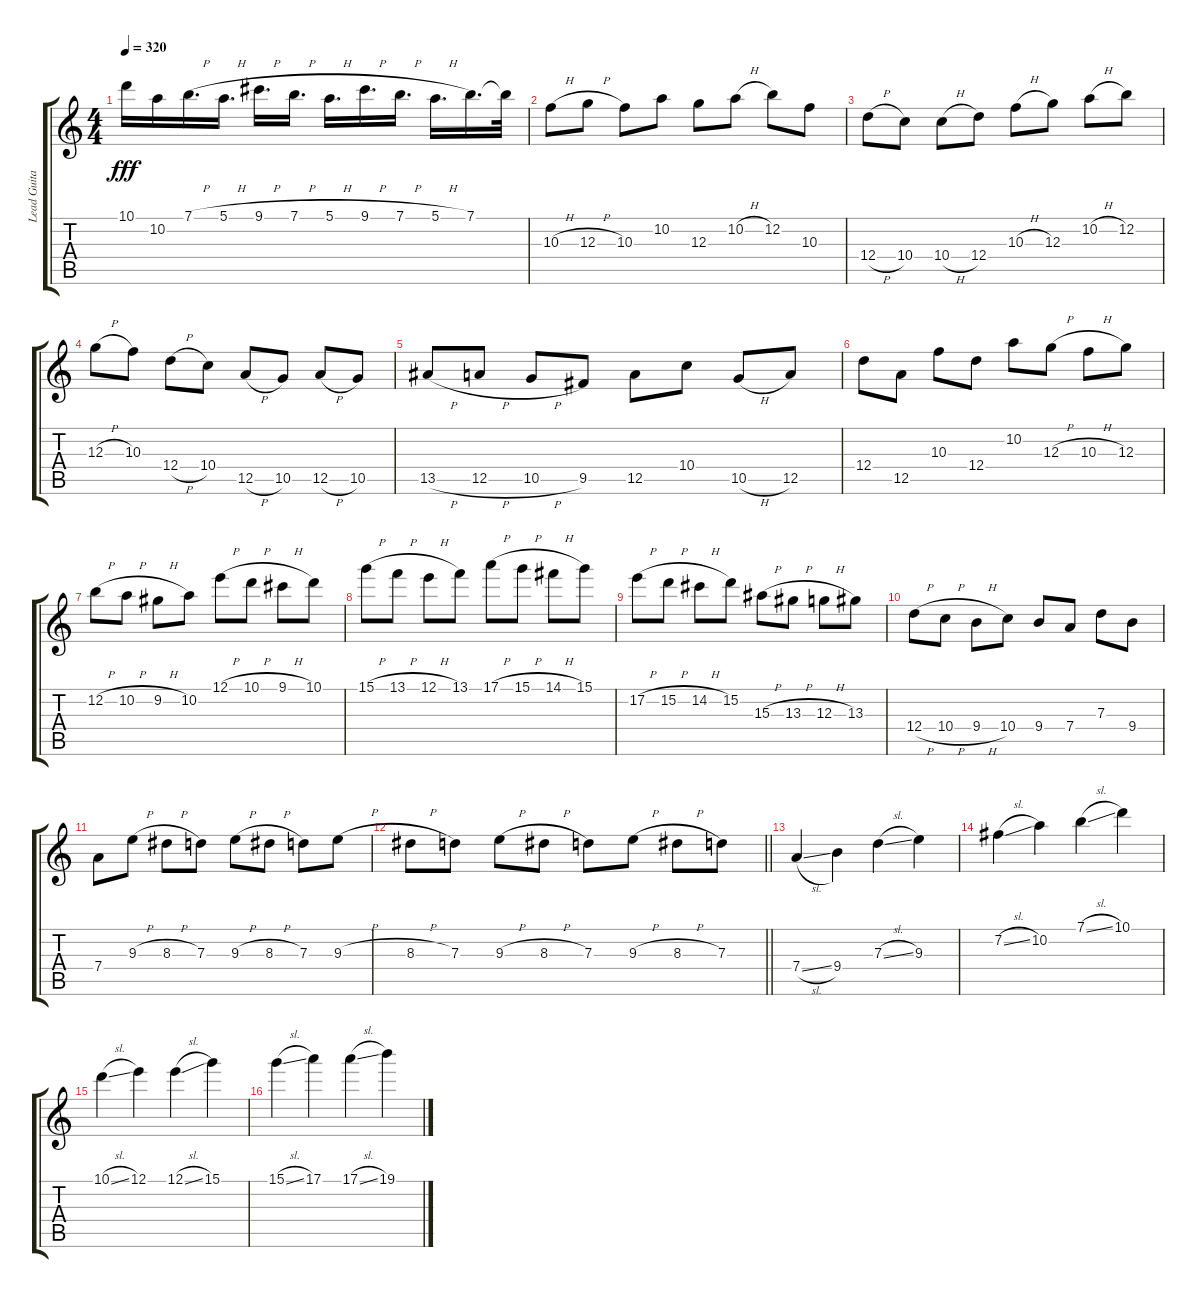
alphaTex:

\track ("Lead Guitar" "Lead Guita") {instrument distortionguitar}
\staff {score tabs}
\tuning (E4 B3 G3 D3 A2 E2) {hide}
\ts (4 4)
\tempo 320
\clef g2
\ks c
10.1.16{dy fff} 10.2.16 7.1{h}.16{d} 5.1{h}.16{d} 9.1{h}.16{d} 7.1{h}.16{d} 5.1{h}.16{d} 9.1{h}.16{d} 7.1{h}.16{d} 5.1{h}.16{d} 7.1.16{d} 7.1{t}.32 |
10.3{h}.8 12.3{h}.8 10.3.8 10.2.8 12.3.8 10.2{h}.8 12.2.8 10.3.8 |
12.4{h}.8 10.4.8 10.4{h}.8 12.4.8 10.3{h}.8 12.3.8 10.2{h}.8 12.2.8 |
12.3{h}.8 10.3.8 12.4{h}.8 10.4.8 12.5{h}.8 10.5.8 12.5{h}.8 10.5.8 |
13.5{h}.8 12.5{h}.8 10.5{h}.8 9.5.8 12.5.8 10.4.8 10.5{h}.8 12.5.8 |
12.4.8 12.5.8 10.3.8 12.4.8 10.2.8 12.3{h}.8 10.3{h}.8 12.3.8 |
12.2{h}.8 10.2{h}.8 9.2{h}.8 10.2.8 12.1{h}.8 10.1{h}.8 9.1{h}.8 10.1.8 |
15.1{h}.8 13.1{h}.8 12.1{h}.8 13.1.8 17.1{h}.8 15.1{h}.8 14.1{h}.8 15.1.8 |
17.2{h}.8 15.2{h}.8 14.2{h}.8 15.2.8 15.3{h}.8 13.3{h}.8 12.3{h}.8 13.3.8 |
12.4{h}.8 10.4{h}.8 9.4{h}.8 10.4.8 9.4.8 7.4.8 7.3.8 9.4.8 |
7.4.8 9.3{h}.8 8.3{h}.8 7.3.8 9.3{h}.8 8.3{h}.8 7.3.8 9.3{h}.8 |
\barLineRight lightlight
8.3{h}.8 7.3.8 9.3{h}.8 8.3{h}.8 7.3.8 9.3{h}.8 8.3{h}.8 7.3.8 |
7.4{sl}.4 9.4.4 7.3{sl}.4 9.3.4 |
7.2{sl}.4 10.2.4 7.1{sl}.4 10.1.4 |
10.1{sl}.4 12.1.4 12.1{sl}.4 15.1.4 |
15.1{sl}.4 17.1.4 17.1{sl}.4 19.1.4
